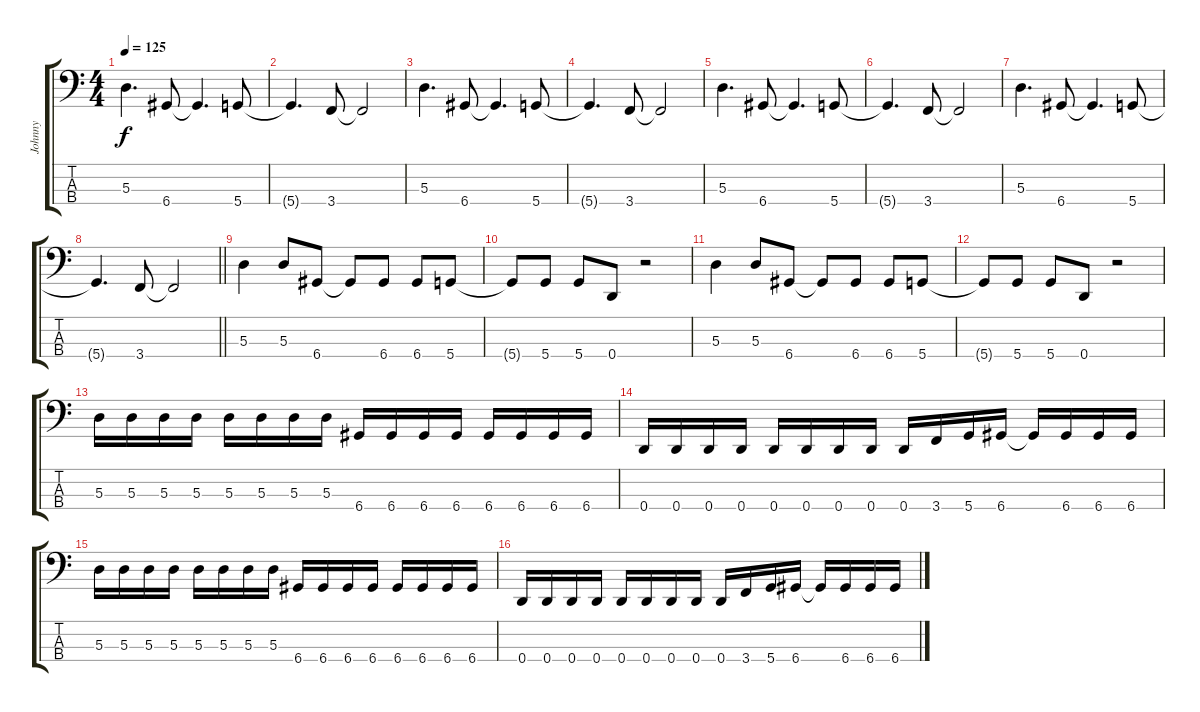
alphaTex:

\track ("Johnny" "Johnny") {instrument electricbassfinger}
\staff {score tabs}
\tuning (G2 D2 A1 D1) {hide}
\ts (4 4)
\tempo 125
\clef f4
\ks c
5.3.4{d dy f} 6.4.8 6.4{t}.4{d} 5.4.8 |
5.4{t}.4{d} 3.4.8 3.4{t}.2 |
5.3.4{d} 6.4.8 6.4{t}.4{d} 5.4.8 |
5.4{t}.4{d} 3.4.8 3.4{t}.2 |
5.3.4{d} 6.4.8 6.4{t}.4{d} 5.4.8 |
5.4{t}.4{d} 3.4.8 3.4{t}.2 |
5.3.4{d} 6.4.8 6.4{t}.4{d} 5.4.8 |
\barLineRight lightlight
5.4{t}.4{d} 3.4.8 3.4{t}.2 |
5.3.4 5.3.8 6.4.8 6.4{t}.8 6.4.8 6.4.8 5.4.8 |
5.4{t}.8 5.4.8 5.4.8 0.4.8 r.2 |
5.3.4 5.3.8 6.4.8 6.4{t}.8 6.4.8 6.4.8 5.4.8 |
5.4{t}.8 5.4.8 5.4.8 0.4.8 r.2 |
5.3.16 5.3.16 5.3.16 5.3.16 5.3.16 5.3.16 5.3.16 5.3.16 6.4.16 6.4.16 6.4.16 6.4.16 6.4.16 6.4.16 6.4.16 6.4.16 |
0.4.16 0.4.16 0.4.16 0.4.16 0.4.16 0.4.16 0.4.16 0.4.16 0.4.16 3.4.16 5.4.16 6.4.16 6.4{t}.16 6.4.16 6.4.16 6.4.16 |
5.3.16 5.3.16 5.3.16 5.3.16 5.3.16 5.3.16 5.3.16 5.3.16 6.4.16 6.4.16 6.4.16 6.4.16 6.4.16 6.4.16 6.4.16 6.4.16 |
0.4.16 0.4.16 0.4.16 0.4.16 0.4.16 0.4.16 0.4.16 0.4.16 0.4.16 3.4.16 5.4.16 6.4.16 6.4{t}.16 6.4.16 6.4.16 6.4.16
